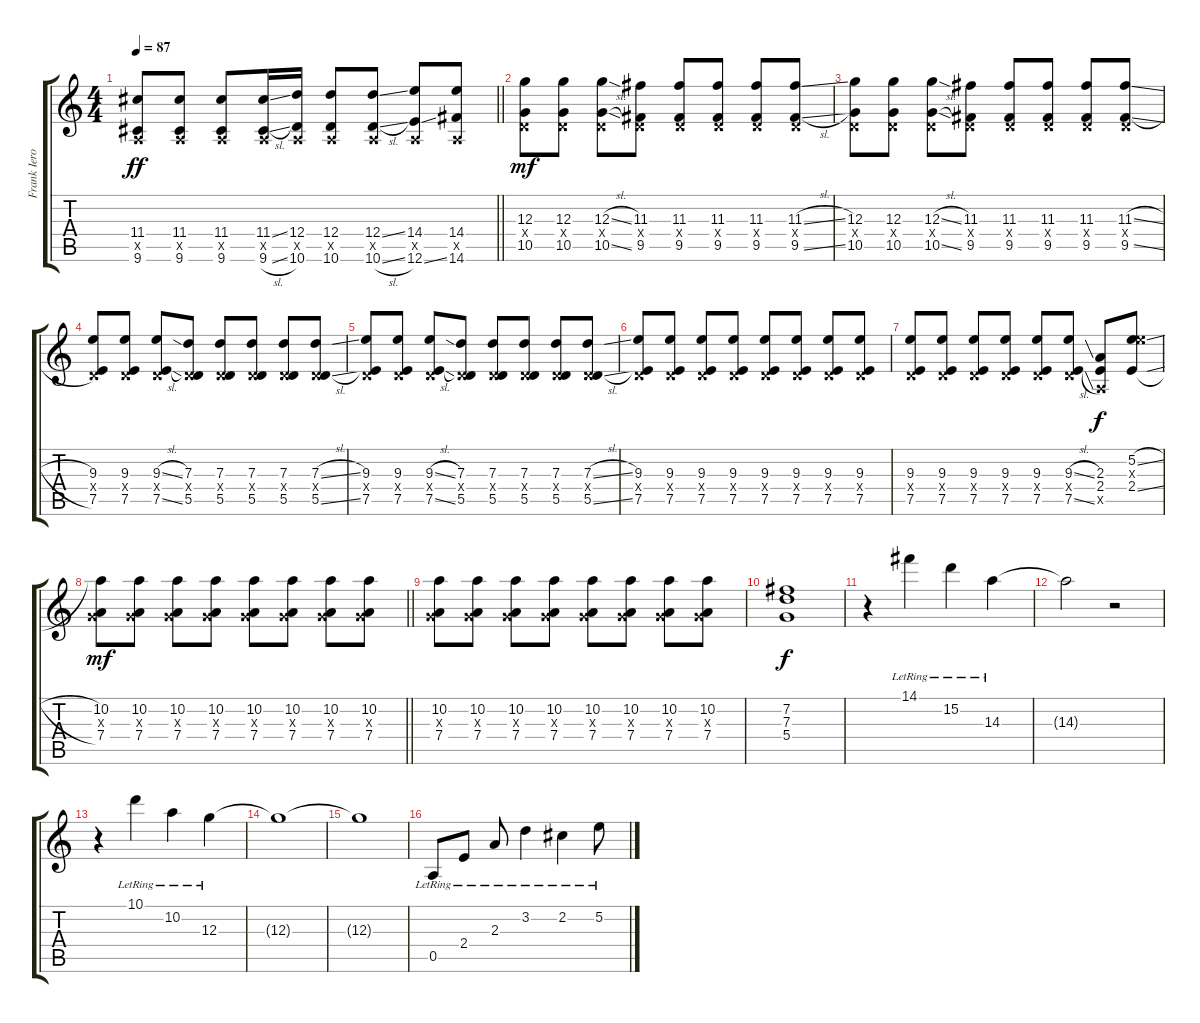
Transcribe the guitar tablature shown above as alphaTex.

\track ("Frank Iero [Rhythm Guitar]" "Frank Iero") {instrument overdrivenguitar}
\staff {score tabs}
\tuning (E4 B3 G3 D3 A2 E2) {hide}
\ts (4 4)
\tempo 87
\clef g2
\barLineRight lightlight
\ks c
(11.4 0.5{x} 9.6).8{dy ff} (11.4 0.5{x} 9.6).8 (11.4 0.5{x} 9.6).8 (11.4{ss} 0.5{x} 9.6{sl}).16 (12.4 0.5{x} 10.6).16 (12.4 0.5{x} 10.6).8 (12.4{ss} 0.5{x} 10.6{sl}).8 (14.4 0.5{x} 12.6{ss}).8 (14.4 0.5{x} 14.6).8 |
(12.3 0.4{x} 10.5).8{dy mf} (12.3 0.4{x} 10.5).8 (12.3{sl} 0.4{x} 10.5{sl}).8 (11.3 0.4{x} 9.5).8 (11.3 0.4{x} 9.5).8 (11.3 0.4{x} 9.5).8 (11.3 0.4{x} 9.5).8 (11.3{sl} 0.4{x} 9.5{sl}).8 |
(12.3 0.4{x} 10.5).8 (12.3 0.4{x} 10.5).8 (12.3{sl} 0.4{x} 10.5{sl}).8 (11.3 0.4{x} 9.5).8 (11.3 0.4{x} 9.5).8 (11.3 0.4{x} 9.5).8 (11.3 0.4{x} 9.5).8 (11.3{sl} 0.4{x} 9.5{sl}).8 |
(9.3 0.4{x} 7.5).8 (9.3 0.4{x} 7.5).8 (9.3{sl} 0.4{x} 7.5{sl}).8 (7.3 0.4{x} 5.5).8 (7.3 0.4{x} 5.5).8 (7.3 0.4{x} 5.5).8 (7.3 0.4{x} 5.5).8 (7.3{sl} 0.4{x} 5.5{sl}).8 |
(9.3 0.4{x} 7.5).8 (9.3 0.4{x} 7.5).8 (9.3{sl} 0.4{x} 7.5{sl}).8 (7.3 0.4{x} 5.5).8 (7.3 0.4{x} 5.5).8 (7.3 0.4{x} 5.5).8 (7.3 0.4{x} 5.5).8 (7.3{sl} 0.4{x} 5.5{sl}).8 |
(9.3 0.4{x} 7.5).8 (9.3 0.4{x} 7.5).8 (9.3 0.4{x} 7.5).8 (9.3 0.4{x} 7.5).8 (9.3 0.4{x} 7.5).8 (9.3 0.4{x} 7.5).8 (9.3 0.4{x} 7.5).8 (9.3 0.4{x} 7.5).8 |
(9.3 0.4{x} 7.5).8 (9.3 0.4{x} 7.5).8 (9.3 0.4{x} 7.5).8 (9.3 0.4{x} 7.5).8 (9.3 0.4{x} 7.5).8 (9.3{sl} 0.4{x} 7.5{sl}).8 (2.3 2.4 0.5{x}).8{dy f} (5.2{sl} 9.3{x} 2.4{sl}).8 |
\barLineRight lightlight
(10.2 0.3{x} 7.4).8{dy mf} (10.2 0.3{x} 7.4).8 (10.2 0.3{x} 7.4).8 (10.2 0.3{x} 7.4).8 (10.2 0.3{x} 7.4).8 (10.2 0.3{x} 7.4).8 (10.2 0.3{x} 7.4).8 (10.2 0.3{x} 7.4).8 |
(10.2 0.3{x} 7.4).8 (10.2 0.3{x} 7.4).8 (10.2 0.3{x} 7.4).8 (10.2 0.3{x} 7.4).8 (10.2 0.3{x} 7.4).8 (10.2 0.3{x} 7.4).8 (10.2 0.3{x} 7.4).8 (10.2 0.3{x} 7.4).8 |
(7.2 7.3 5.4).1{dy f} |
r.4 14.1{lr}.4 15.2{lr}.4 14.3{lr}.4 |
14.3{t}.2 r.2 |
r.4 10.1{lr}.4 10.2{lr}.4 12.3{lr}.4 |
12.3{t}.1 |
12.3{t}.1 |
0.5{lr}.8 2.4{lr}.8 2.3{lr}.8 3.2{lr}.4 2.2{lr}.4 5.2{lr}.8
